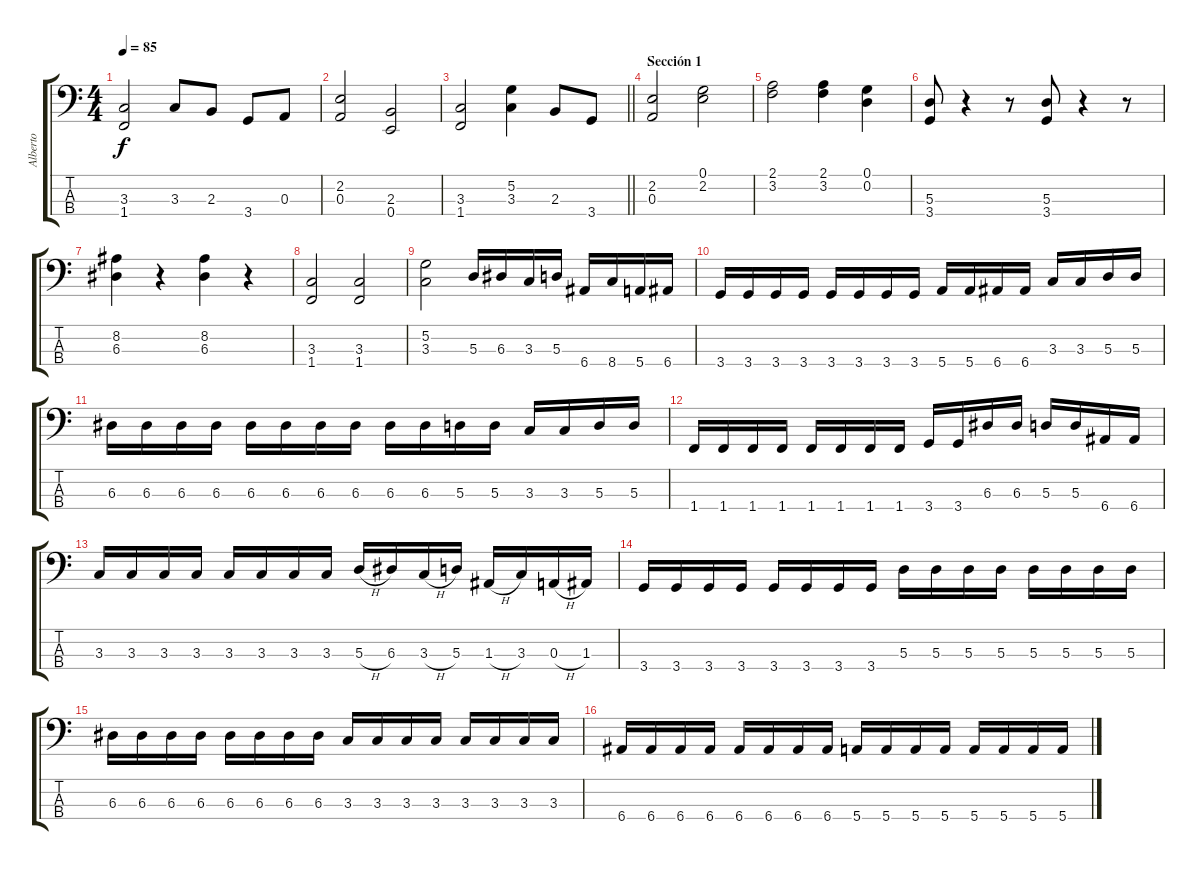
\track ("Alberto" "Alberto") {instrument electricbasspick}
\staff {score tabs}
\tuning (G2 D2 A1 E1) {hide}
\ts (4 4)
\tempo 85
\clef f4
\ks c
(3.3 1.4).2{dy f} 3.3.8 2.3.8 3.4.8 0.3.8 |
(2.2 0.3).2 (2.3 0.4).2 |
\barLineRight lightlight
(3.3 1.4).2 (5.2 3.3).4 2.3.8 3.4.8 |
\section ("" "Sección 1")
(2.2 0.3).2 (0.1 2.2).2 |
(2.1 3.2).2 (2.1 3.2).4 (0.1 0.2).4 |
(5.3 3.4).8 r.4 r.8 (5.3 3.4).8 r.4 r.8 |
(8.2 6.3).4 r.4 (8.2 6.3).4 r.4 |
(3.3 1.4).2 (3.3 1.4).2 |
(5.2 3.3).2 5.3.16 6.3.16 3.3.16 5.3.16 6.4.16 8.4.16 5.4.16 6.4.16 |
3.4.16 3.4.16 3.4.16 3.4.16 3.4.16 3.4.16 3.4.16 3.4.16 5.4.16 5.4.16 6.4.16 6.4.16 3.3.16 3.3.16 5.3.16 5.3.16 |
6.3.16 6.3.16 6.3.16 6.3.16 6.3.16 6.3.16 6.3.16 6.3.16 6.3.16 6.3.16 5.3.16 5.3.16 3.3.16 3.3.16 5.3.16 5.3.16 |
1.4.16 1.4.16 1.4.16 1.4.16 1.4.16 1.4.16 1.4.16 1.4.16 3.4.16 3.4.16 6.3.16 6.3.16 5.3.16 5.3.16 6.4.16 6.4.16 |
3.3.16 3.3.16 3.3.16 3.3.16 3.3.16 3.3.16 3.3.16 3.3.16 5.3{h}.16 6.3.16 3.3{h}.16 5.3.16 1.3{h}.16 3.3.16 0.3{h}.16 1.3.16 |
3.4.16 3.4.16 3.4.16 3.4.16 3.4.16 3.4.16 3.4.16 3.4.16 5.3.16 5.3.16 5.3.16 5.3.16 5.3.16 5.3.16 5.3.16 5.3.16 |
6.3.16 6.3.16 6.3.16 6.3.16 6.3.16 6.3.16 6.3.16 6.3.16 3.3.16 3.3.16 3.3.16 3.3.16 3.3.16 3.3.16 3.3.16 3.3.16 |
6.4.16 6.4.16 6.4.16 6.4.16 6.4.16 6.4.16 6.4.16 6.4.16 5.4.16 5.4.16 5.4.16 5.4.16 5.4.16 5.4.16 5.4.16 5.4.16
